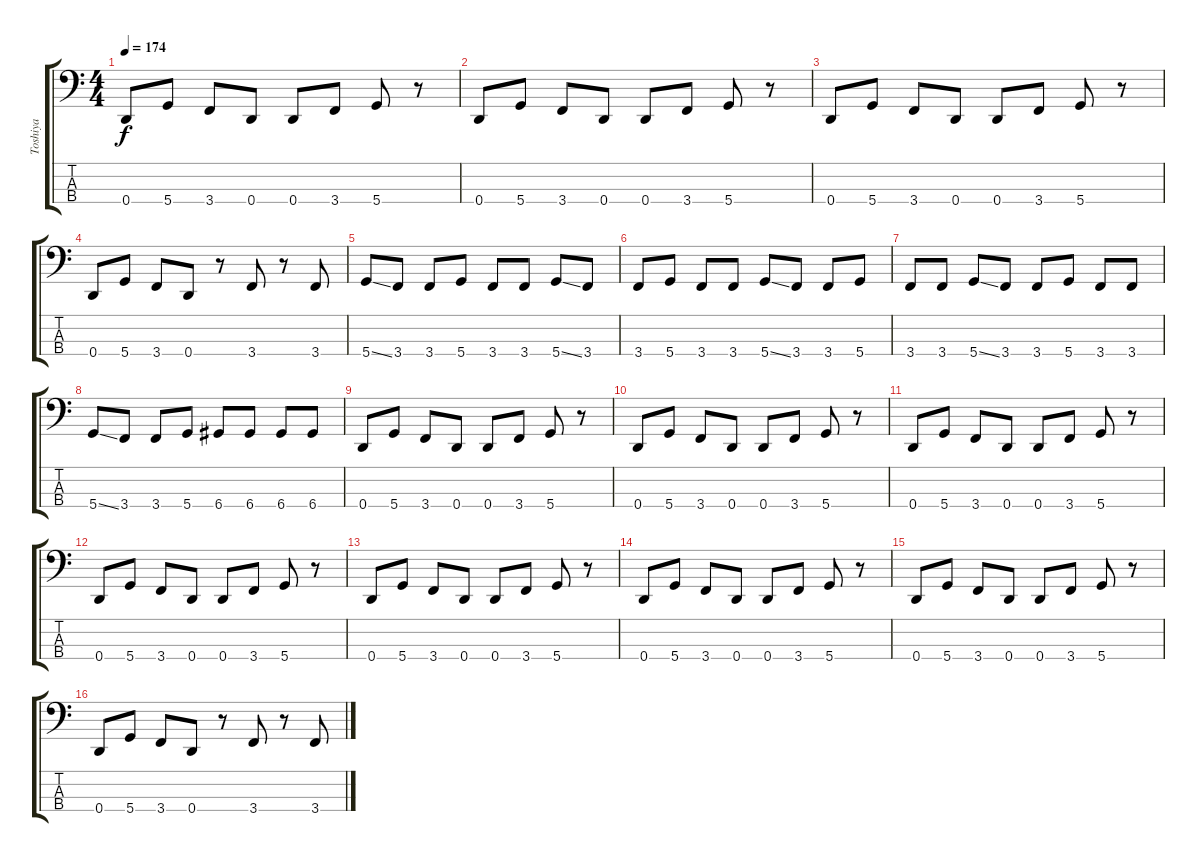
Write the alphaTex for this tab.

\track ("Toshiya" "Toshiya") {instrument electricbasspick}
\staff {score tabs}
\tuning (F2 C2 G1 D1) {hide}
\ts (4 4)
\tempo 174
\clef f4
\ks c
0.4.8{dy f} 5.4.8 3.4.8 0.4.8 0.4.8 3.4.8 5.4.8 r.8 |
0.4.8 5.4.8 3.4.8 0.4.8 0.4.8 3.4.8 5.4.8 r.8 |
0.4.8 5.4.8 3.4.8 0.4.8 0.4.8 3.4.8 5.4.8 r.8 |
0.4.8 5.4.8 3.4.8 0.4.8 r.8 3.4.8 r.8 3.4.8 |
5.4{ss}.8 3.4.8 3.4.8 5.4.8 3.4.8 3.4.8 5.4{ss}.8 3.4.8 |
3.4.8 5.4.8 3.4.8 3.4.8 5.4{ss}.8 3.4.8 3.4.8 5.4.8 |
3.4.8 3.4.8 5.4{ss}.8 3.4.8 3.4.8 5.4.8 3.4.8 3.4.8 |
5.4{ss}.8 3.4.8 3.4.8 5.4.8 6.4.8 6.4.8 6.4.8 6.4.8 |
0.4.8 5.4.8 3.4.8 0.4.8 0.4.8 3.4.8 5.4.8 r.8 |
0.4.8 5.4.8 3.4.8 0.4.8 0.4.8 3.4.8 5.4.8 r.8 |
0.4.8 5.4.8 3.4.8 0.4.8 0.4.8 3.4.8 5.4.8 r.8 |
0.4.8 5.4.8 3.4.8 0.4.8 0.4.8 3.4.8 5.4.8 r.8 |
0.4.8 5.4.8 3.4.8 0.4.8 0.4.8 3.4.8 5.4.8 r.8 |
0.4.8 5.4.8 3.4.8 0.4.8 0.4.8 3.4.8 5.4.8 r.8 |
0.4.8 5.4.8 3.4.8 0.4.8 0.4.8 3.4.8 5.4.8 r.8 |
0.4.8 5.4.8 3.4.8 0.4.8 r.8 3.4.8 r.8 3.4.8
